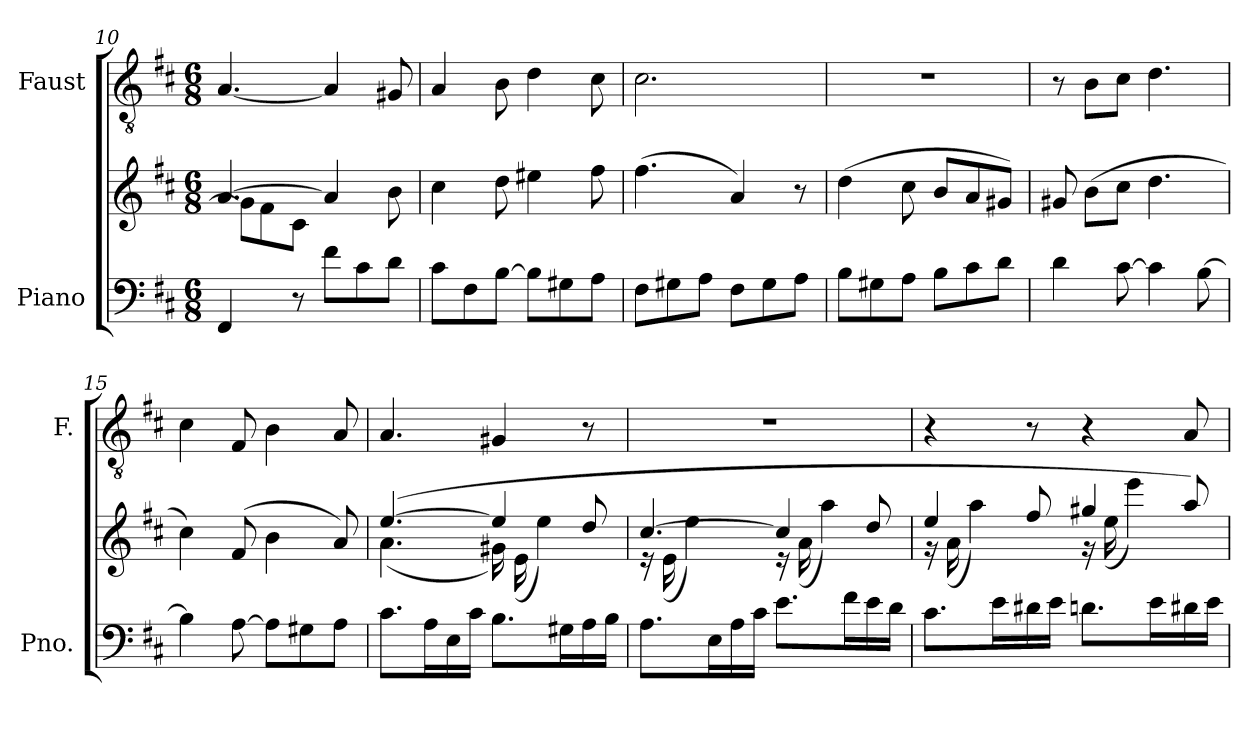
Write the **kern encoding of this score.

**kern	**kern	**kern
*part2	*part2	*part1
*staff3	*staff2	*staff1
*I"Piano	*	*I"Faust
*I'Pno.	*	*I'F.
!!LO:LB:g=z
*clefF4	*clefG2	*clefGv2
*k[f#c#]	*k[f#c#]	*k[f#c#]
*M6/8	*M6/8	*M6/8
=10	=10	=10
*	*^	*
4FF#/	[4.a/	8g#\L]	[4.A/
.	.	8f#\	.
8r	.	(>8c#\J	.
8f#\L)	4a/]	4.ryy	4A/]
8c#\	.	.	.
8d\J	8b\	.	8G#X/
*	*v	*v	*
=11	=11	=11
8c#\L	4cc#\	4A/
8F#\	.	.
[8B\J	8dd\	8B\
8B\L]	4ee#X\	4d\
8G#X\	.	.
8A\J	8ff#\	8c#\
=12	=12	=12
8F#\L	(>4.ff#\	2.c#\
8G#X\	.	.
8A\J	.	.
8F#\L	4a/)	.
8G#\	.	.
8A\J	8r	.
=13	=13	=13
8B\L	(>4dd\	2.r
8G#X\	.	.
8A\J	8cc#\	.
8B\L	8b/L	.
8c#\	8a/	.
8d\J	8g#X/J)	.
!!LO:LB:g=z
=14	=14	=14
4d\	8g#X/	8r
.	(>8b\L	8B\L
[8c#\	8cc#\J	8c#\J
4c#\]	4.dd\	4.d\
[8B\	.	.
=15	=15	=15
4B\]	4cc#\)	4c#\
[8A\	(<8f#/	8F#/
8A\L]	4b\	4B\
8G#X\	.	.
8A\J	8a/)	8A/
=16	=16	=16
*	*^	*
8.c#\L	(>[4.ee/	(<4.a\	4.A/
16A\L	.	.	.
16E\	.	.	.
16c#\JJ	.	.	.
8.B\L	4ee/]	16g#X\)	4G#X/
.	.	(<16e\	.
.	.	4ee\)	.
16G#X\L	.	.	.
16A\	8dd/	.	8r
16B\JJ	.	.	.
=17	=17	=17	=17
8.A\L	[4.cc#/	16r	2.r
.	.	(<16e\	.
.	.	4ee\)	.
16E\L	.	.	.
16A\	.	.	.
16c#\JJ	.	.	.
8.e\L	4cc#/]	16r	.
.	.	(<16a\	.
.	.	4aa\)	.
16f#\L	.	.	.
16e\	8dd/	.	.
16d\JJ	.	.	.
!!LO:PB:g=z
=18	=18	=18	=18
8.c#\L	4ee/	16r	4r
.	.	(<16a\	.
.	.	4aa\)	.
16e\L	.	.	.
16d#X\	8ff#/	.	8r
16e\JJ	.	.	.
8.dn\L	4gg#X/	16r	4r
.	.	(<16ee\	.
.	.	4eee\)	.
16e\L	.	.	.
16d#X\	8aa/)	.	8A/
16e\JJ	.	.	.
*	*v	*v	*
=	=	=
*-	*-	*-
